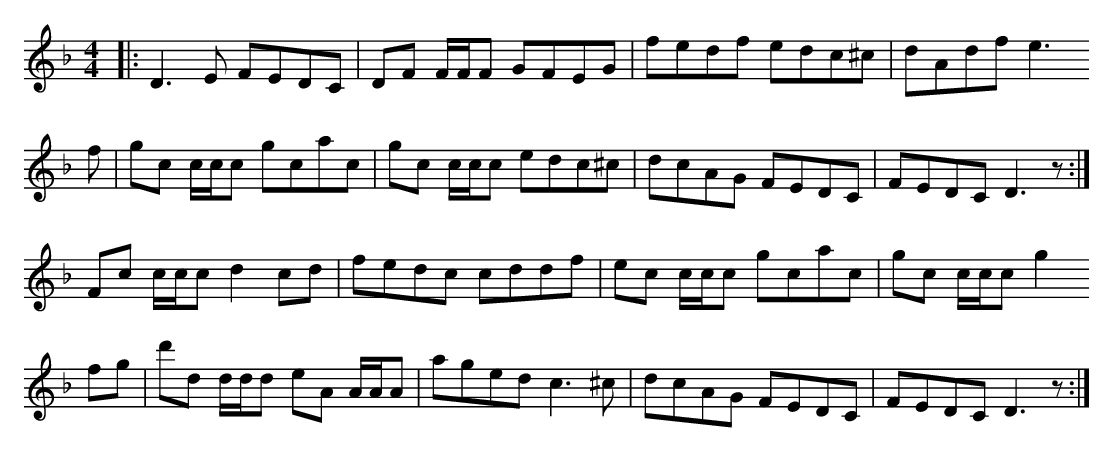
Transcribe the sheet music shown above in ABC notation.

X:1
M:4/4
K:Dmin
|:D3 E FEDC|DF F/F/F GFEG|fedf edc^c|dAdf e3
f|gc c/c/c gcac|gc c/c/c edc^c|dcAG FEDC|FEDC D3 z:|
Fc c/c/c d2 cd|fedc cddf|ec c/c/c gcac|gc c/c/c g2
fg|d'd d/d/d eA A/A/A|aged c3 ^c|dcAG FEDC|FEDC D3 z:|
